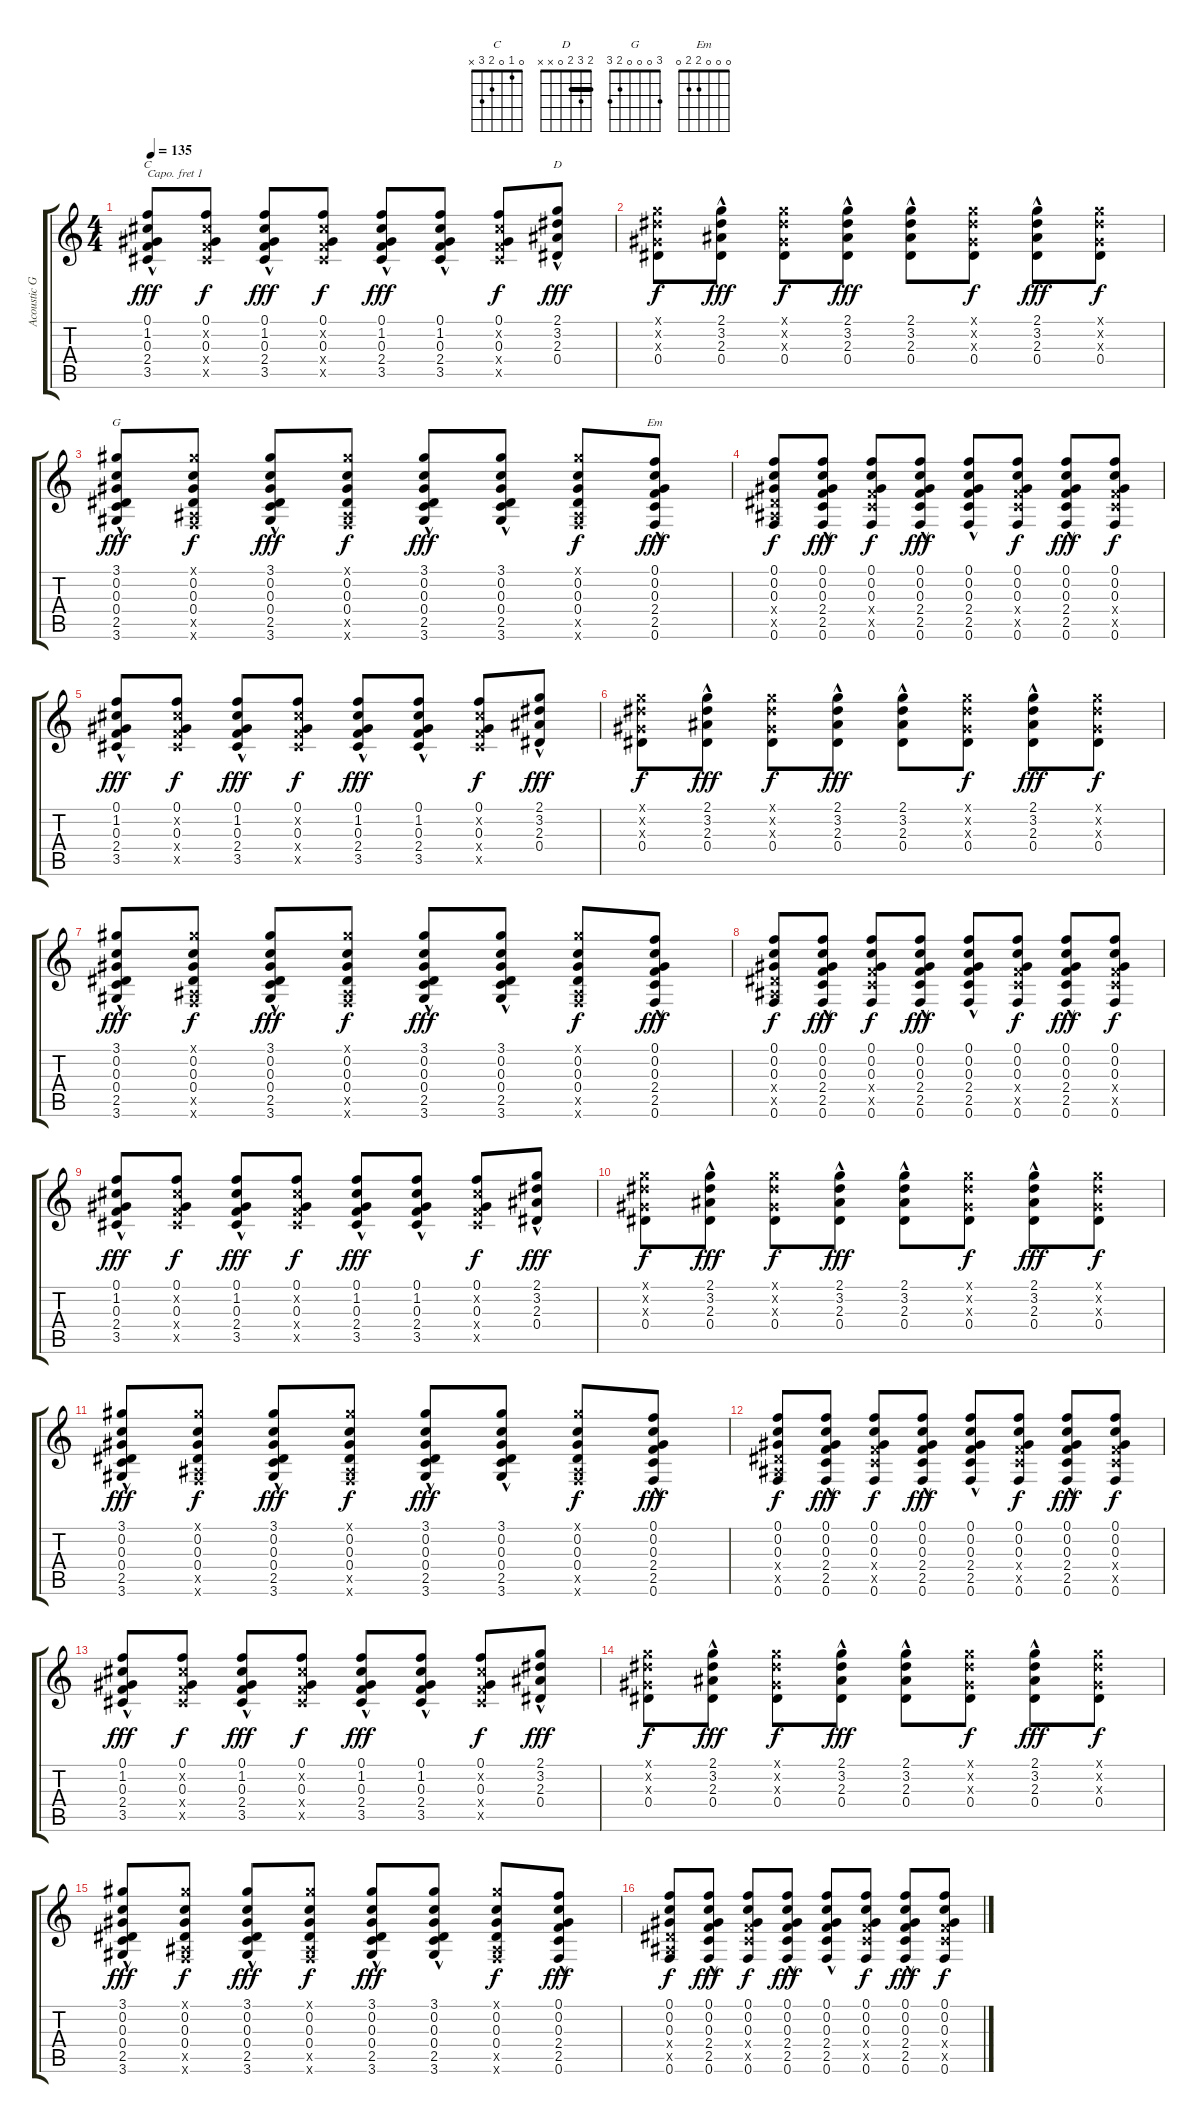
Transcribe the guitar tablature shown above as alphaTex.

\track ("Acoustic Guitar" "Acoustic G") {instrument acousticguitarsteel}
\staff {score tabs}
\capo 1
\tuning (E4 B3 G3 D3 A2 E2) {hide}
\chord ("C" 0 1 0 2 3 x)
\chord ("D" 2 3 2 0 x x) {barre 2}
\chord ("G" 3 0 0 0 2 3)
\chord ("Em" 0 0 0 2 2 0)
\ts (4 4)
\tempo 135
\clef g2
\ks c
(0.1 1.2 0.3{hac} 2.4 3.5).8{ch "C" dy fff} (0.1 1.2{x} 0.3 2.4{x} 3.5{x}).8{dy f} (0.1 1.2 0.3{hac} 2.4 3.5).8{dy fff} (0.1 1.2{x} 0.3 2.4{x} 3.5{x}).8{dy f} (0.1 1.2 0.3{hac} 2.4 3.5).8{dy fff} (0.1 1.2 0.3{hac} 2.4 3.5).8 (0.1 1.2{x} 0.3 2.4{x} 3.5{x}).8{dy f} (2.1 3.2 2.3{hac} 0.4).8{ch "D" dy fff} |
(2.1{x} 3.2{x} 0.3{x} 0.4).8{dy f} (2.1 3.2 2.3{hac} 0.4).8{dy fff} (2.1{x} 3.2{x} 0.3{x} 0.4).8{dy f} (2.1 3.2 2.3{hac} 0.4).8{dy fff} (2.1 3.2 2.3{hac} 0.4).8 (2.1{x} 3.2{x} 0.3{x} 0.4).8{dy f} (2.1 3.2 2.3{hac} 0.4).8{dy fff} (2.1{x} 3.2{x} 0.3{x} 0.4).8{dy f} |
(3.1 0.2 0.3{hac} 0.4 2.5 3.6).8{ch "G" dy fff} (3.1{x} 0.2 0.3 0.4 0.5{x} 0.6{x}).8{dy f} (3.1 0.2 0.3{hac} 0.4 2.5 3.6).8{dy fff} (3.1{x} 0.2 0.3 0.4 0.5{x} 0.6{x}).8{dy f} (3.1 0.2 0.3{hac} 0.4 2.5 3.6).8{dy fff} (3.1 0.2 0.3 0.4 2.5{hac} 3.6).8 (3.1{x} 0.2 0.3 0.4 0.5{x} 0.6{x}).8{dy f} (0.1 0.2 0.3{hac} 2.4 2.5 0.6).8{ch "Em" dy fff} |
(0.1 0.2 0.3 0.4{x} 0.5{x} 0.6).8{dy f} (0.1 0.2 0.3{hac} 2.4 2.5 0.6).8{dy fff} (0.1 0.2 0.3 2.4{x} 2.5{x} 0.6).8{dy f} (0.1 0.2 0.3{hac} 2.4 2.5 0.6).8{dy fff} (0.1 0.2 0.3{hac} 2.4 2.5 0.6).8 (0.1 0.2 0.3 2.4{x} 2.5{x} 0.6).8{dy f} (0.1 0.2 0.3{hac} 2.4 2.5 0.6).8{dy fff} (0.1 0.2 0.3 2.4{x} 2.5{x} 0.6).8{dy f} |
(0.1 1.2 0.3{hac} 2.4 3.5).8{dy fff} (0.1 1.2{x} 0.3 2.4{x} 3.5{x}).8{dy f} (0.1 1.2 0.3{hac} 2.4 3.5).8{dy fff} (0.1 1.2{x} 0.3 2.4{x} 3.5{x}).8{dy f} (0.1 1.2 0.3{hac} 2.4 3.5).8{dy fff} (0.1 1.2 0.3{hac} 2.4 3.5).8 (0.1 1.2{x} 0.3 2.4{x} 3.5{x}).8{dy f} (2.1 3.2 2.3{hac} 0.4).8{dy fff} |
(2.1{x} 3.2{x} 0.3{x} 0.4).8{dy f} (2.1 3.2 2.3{hac} 0.4).8{dy fff} (2.1{x} 3.2{x} 0.3{x} 0.4).8{dy f} (2.1 3.2 2.3{hac} 0.4).8{dy fff} (2.1 3.2 2.3{hac} 0.4).8 (2.1{x} 3.2{x} 0.3{x} 0.4).8{dy f} (2.1 3.2 2.3{hac} 0.4).8{dy fff} (2.1{x} 3.2{x} 0.3{x} 0.4).8{dy f} |
(3.1 0.2 0.3{hac} 0.4 2.5 3.6).8{dy fff} (3.1{x} 0.2 0.3 0.4 0.5{x} 0.6{x}).8{dy f} (3.1 0.2 0.3{hac} 0.4 2.5 3.6).8{dy fff} (3.1{x} 0.2 0.3 0.4 0.5{x} 0.6{x}).8{dy f} (3.1 0.2 0.3{hac} 0.4 2.5 3.6).8{dy fff} (3.1 0.2 0.3 0.4 2.5{hac} 3.6).8 (3.1{x} 0.2 0.3 0.4 0.5{x} 0.6{x}).8{dy f} (0.1 0.2 0.3{hac} 2.4 2.5 0.6).8{dy fff} |
(0.1 0.2 0.3 0.4{x} 0.5{x} 0.6).8{dy f} (0.1 0.2 0.3{hac} 2.4 2.5 0.6).8{dy fff} (0.1 0.2 0.3 2.4{x} 2.5{x} 0.6).8{dy f} (0.1 0.2 0.3{hac} 2.4 2.5 0.6).8{dy fff} (0.1 0.2 0.3{hac} 2.4 2.5 0.6).8 (0.1 0.2 0.3 2.4{x} 2.5{x} 0.6).8{dy f} (0.1 0.2 0.3{hac} 2.4 2.5 0.6).8{dy fff} (0.1 0.2 0.3 2.4{x} 2.5{x} 0.6).8{dy f} |
(0.1 1.2 0.3{hac} 2.4 3.5).8{dy fff} (0.1 1.2{x} 0.3 2.4{x} 3.5{x}).8{dy f} (0.1 1.2 0.3{hac} 2.4 3.5).8{dy fff} (0.1 1.2{x} 0.3 2.4{x} 3.5{x}).8{dy f} (0.1 1.2 0.3{hac} 2.4 3.5).8{dy fff} (0.1 1.2 0.3{hac} 2.4 3.5).8 (0.1 1.2{x} 0.3 2.4{x} 3.5{x}).8{dy f} (2.1 3.2 2.3{hac} 0.4).8{dy fff} |
(2.1{x} 3.2{x} 0.3{x} 0.4).8{dy f} (2.1 3.2 2.3{hac} 0.4).8{dy fff} (2.1{x} 3.2{x} 0.3{x} 0.4).8{dy f} (2.1 3.2 2.3{hac} 0.4).8{dy fff} (2.1 3.2 2.3{hac} 0.4).8 (2.1{x} 3.2{x} 0.3{x} 0.4).8{dy f} (2.1 3.2 2.3{hac} 0.4).8{dy fff} (2.1{x} 3.2{x} 0.3{x} 0.4).8{dy f} |
(3.1 0.2 0.3{hac} 0.4 2.5 3.6).8{dy fff} (3.1{x} 0.2 0.3 0.4 0.5{x} 0.6{x}).8{dy f} (3.1 0.2 0.3{hac} 0.4 2.5 3.6).8{dy fff} (3.1{x} 0.2 0.3 0.4 0.5{x} 0.6{x}).8{dy f} (3.1 0.2 0.3{hac} 0.4 2.5 3.6).8{dy fff} (3.1 0.2 0.3 0.4 2.5{hac} 3.6).8 (3.1{x} 0.2 0.3 0.4 0.5{x} 0.6{x}).8{dy f} (0.1 0.2 0.3{hac} 2.4 2.5 0.6).8{dy fff} |
(0.1 0.2 0.3 0.4{x} 0.5{x} 0.6).8{dy f} (0.1 0.2 0.3{hac} 2.4 2.5 0.6).8{dy fff} (0.1 0.2 0.3 2.4{x} 2.5{x} 0.6).8{dy f} (0.1 0.2 0.3{hac} 2.4 2.5 0.6).8{dy fff} (0.1 0.2 0.3{hac} 2.4 2.5 0.6).8 (0.1 0.2 0.3 2.4{x} 2.5{x} 0.6).8{dy f} (0.1 0.2 0.3{hac} 2.4 2.5 0.6).8{dy fff} (0.1 0.2 0.3 2.4{x} 2.5{x} 0.6).8{dy f} |
(0.1 1.2 0.3{hac} 2.4 3.5).8{dy fff} (0.1 1.2{x} 0.3 2.4{x} 3.5{x}).8{dy f} (0.1 1.2 0.3{hac} 2.4 3.5).8{dy fff} (0.1 1.2{x} 0.3 2.4{x} 3.5{x}).8{dy f} (0.1 1.2 0.3{hac} 2.4 3.5).8{dy fff} (0.1 1.2 0.3{hac} 2.4 3.5).8 (0.1 1.2{x} 0.3 2.4{x} 3.5{x}).8{dy f} (2.1 3.2 2.3{hac} 0.4).8{dy fff} |
(2.1{x} 3.2{x} 0.3{x} 0.4).8{dy f} (2.1 3.2 2.3{hac} 0.4).8{dy fff} (2.1{x} 3.2{x} 0.3{x} 0.4).8{dy f} (2.1 3.2 2.3{hac} 0.4).8{dy fff} (2.1 3.2 2.3{hac} 0.4).8 (2.1{x} 3.2{x} 0.3{x} 0.4).8{dy f} (2.1 3.2 2.3{hac} 0.4).8{dy fff} (2.1{x} 3.2{x} 0.3{x} 0.4).8{dy f} |
(3.1 0.2 0.3{hac} 0.4 2.5 3.6).8{dy fff} (3.1{x} 0.2 0.3 0.4 0.5{x} 0.6{x}).8{dy f} (3.1 0.2 0.3{hac} 0.4 2.5 3.6).8{dy fff} (3.1{x} 0.2 0.3 0.4 0.5{x} 0.6{x}).8{dy f} (3.1 0.2 0.3{hac} 0.4 2.5 3.6).8{dy fff} (3.1 0.2 0.3 0.4 2.5{hac} 3.6).8 (3.1{x} 0.2 0.3 0.4 0.5{x} 0.6{x}).8{dy f} (0.1 0.2 0.3{hac} 2.4 2.5 0.6).8{dy fff} |
(0.1 0.2 0.3 0.4{x} 0.5{x} 0.6).8{dy f} (0.1 0.2 0.3{hac} 2.4 2.5 0.6).8{dy fff} (0.1 0.2 0.3 2.4{x} 2.5{x} 0.6).8{dy f} (0.1 0.2 0.3{hac} 2.4 2.5 0.6).8{dy fff} (0.1 0.2 0.3{hac} 2.4 2.5 0.6).8 (0.1 0.2 0.3 2.4{x} 2.5{x} 0.6).8{dy f} (0.1 0.2 0.3{hac} 2.4 2.5 0.6).8{dy fff} (0.1 0.2 0.3 2.4{x} 2.5{x} 0.6).8{dy f}
